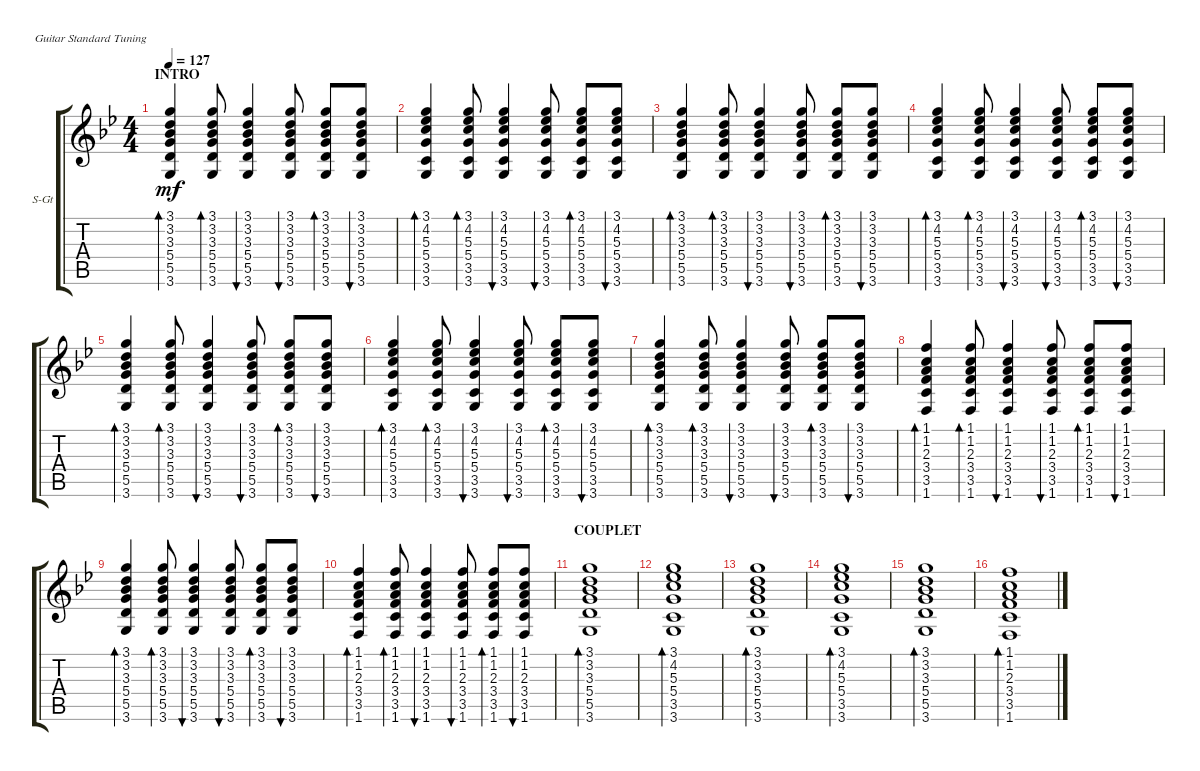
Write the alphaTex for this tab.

\defaultSystemsLayout 4
\bracketExtendMode groupsimilarinstruments
\firstSystemTrackNameOrientation horizontal
\otherSystemsTrackNameOrientation horizontal
\track ("Steel Guitar" "S-Gt") {instrument acousticguitarsteel}
\staff {score tabs}
\tuning (E4 B3 G3 D3 A2 E2)
\ts (4 4)
\section ("" "INTRO")
\tempo 127
\clef g2
\ks gminor
(3.6 5.5 5.4 3.3 3.2 3.1).4{bd 30 dy mf instrument acousticguitarsteel} (3.6 5.5 5.4 3.3 3.2 3.1).8{bd 30} (3.6 5.5 5.4 3.3 3.2 3.1).4{bu 30} (3.6 5.5 5.4 3.3 3.2 3.1).8{bu 30} (3.6 5.5 5.4 3.3 3.2 3.1).8{bd 30} (3.6 5.5 5.4 3.3 3.2 3.1).8{bu 30} |
(3.6 3.5 5.4 5.3 4.2 3.1).4{bd 30} (3.6 3.5 5.4 5.3 4.2 3.1).8{bd 30} (3.6 3.5 5.4 5.3 4.2 3.1).4{bu 30} (3.6 3.5 5.4 5.3 4.2 3.1).8{bu 30} (3.6 3.5 5.4 5.3 4.2 3.1).8{bd 30} (3.6 3.5 5.4 5.3 4.2 3.1).8{bu 30} |
(3.6 5.5 5.4 3.3 3.2 3.1).4{bd 30} (3.6 5.5 5.4 3.3 3.2 3.1).8{bd 30} (3.6 5.5 5.4 3.3 3.2 3.1).4{bu 30} (3.6 5.5 5.4 3.3 3.2 3.1).8{bu 30} (3.6 5.5 5.4 3.3 3.2 3.1).8{bd 30} (3.6 5.5 5.4 3.3 3.2 3.1).8{bu 30} |
(3.6 3.5 5.4 5.3 4.2 3.1).4{bd 30} (3.6 3.5 5.4 5.3 4.2 3.1).8{bd 30} (3.6 3.5 5.4 5.3 4.2 3.1).4{bu 30} (3.6 3.5 5.4 5.3 4.2 3.1).8{bu 30} (3.6 3.5 5.4 5.3 4.2 3.1).8{bd 30} (3.6 3.5 5.4 5.3 4.2 3.1).8{bu 30} |
(3.6 5.5 5.4 3.3 3.2 3.1).4{bd 30} (3.6 5.5 5.4 3.3 3.2 3.1).8{bd 30} (3.6 5.5 5.4 3.3 3.2 3.1).4{bu 30} (3.6 5.5 5.4 3.3 3.2 3.1).8{bu 30} (3.6 5.5 5.4 3.3 3.2 3.1).8{bd 30} (3.6 5.5 5.4 3.3 3.2 3.1).8{bu 30} |
(3.6 3.5 5.4 5.3 4.2 3.1).4{bd 30} (3.6 3.5 5.4 5.3 4.2 3.1).8{bd 30} (3.6 3.5 5.4 5.3 4.2 3.1).4{bu 30} (3.6 3.5 5.4 5.3 4.2 3.1).8{bu 30} (3.6 3.5 5.4 5.3 4.2 3.1).8{bd 30} (3.6 3.5 5.4 5.3 4.2 3.1).8{bu 30} |
(3.6 5.5 5.4 3.3 3.2 3.1).4{bd 30} (3.6 5.5 5.4 3.3 3.2 3.1).8{bd 30} (3.6 5.5 5.4 3.3 3.2 3.1).4{bu 30} (3.6 5.5 5.4 3.3 3.2 3.1).8{bu 30} (3.6 5.5 5.4 3.3 3.2 3.1).8{bd 30} (3.6 5.5 5.4 3.3 3.2 3.1).8{bu 30} |
(1.6 3.5 3.4 2.3 1.2 1.1).4{bd 30} (1.6 3.5 3.4 2.3 1.2 1.1).8{bd 30} (1.6 3.5 3.4 2.3 1.2 1.1).4{bu 30} (1.6 3.5 3.4 2.3 1.2 1.1).8{bu 30} (1.6 3.5 3.4 2.3 1.2 1.1).8{bd 30} (1.6 3.5 3.4 2.3 1.2 1.1).8{bu 30} |
(3.6 5.5 5.4 3.3 3.2 3.1).4{bd 30} (3.6 5.5 5.4 3.3 3.2 3.1).8{bd 30} (3.6 5.5 5.4 3.3 3.2 3.1).4{bu 30} (3.6 5.5 5.4 3.3 3.2 3.1).8{bu 30} (3.6 5.5 5.4 3.3 3.2 3.1).8{bd 30} (3.6 5.5 5.4 3.3 3.2 3.1).8{bu 30} |
(1.6 3.5 3.4 2.3 1.2 1.1).4{bd 30} (1.6 3.5 3.4 2.3 1.2 1.1).8{bd 30} (1.6 3.5 3.4 2.3 1.2 1.1).4{bu 30} (1.6 3.5 3.4 2.3 1.2 1.1).8{bu 30} (1.6 3.5 3.4 2.3 1.2 1.1).8{bd 30} (1.6 3.5 3.4 2.3 1.2 1.1).8{bu 30} |
\section ("" "COUPLET")
(3.6 5.5 5.4 3.3 3.2 3.1).1{bd 30} |
(3.6 3.5 5.4 5.3 4.2 3.1).1{bd 30} |
(3.6 5.5 5.4 3.3 3.2 3.1).1{bd 30} |
(3.6 3.5 5.4 5.3 4.2 3.1).1{bd 30} |
(3.6 5.5 5.4 3.3 3.2 3.1).1{bd 30} |
(1.6 3.5 3.4 2.3 1.2 1.1).1{bd 30}
